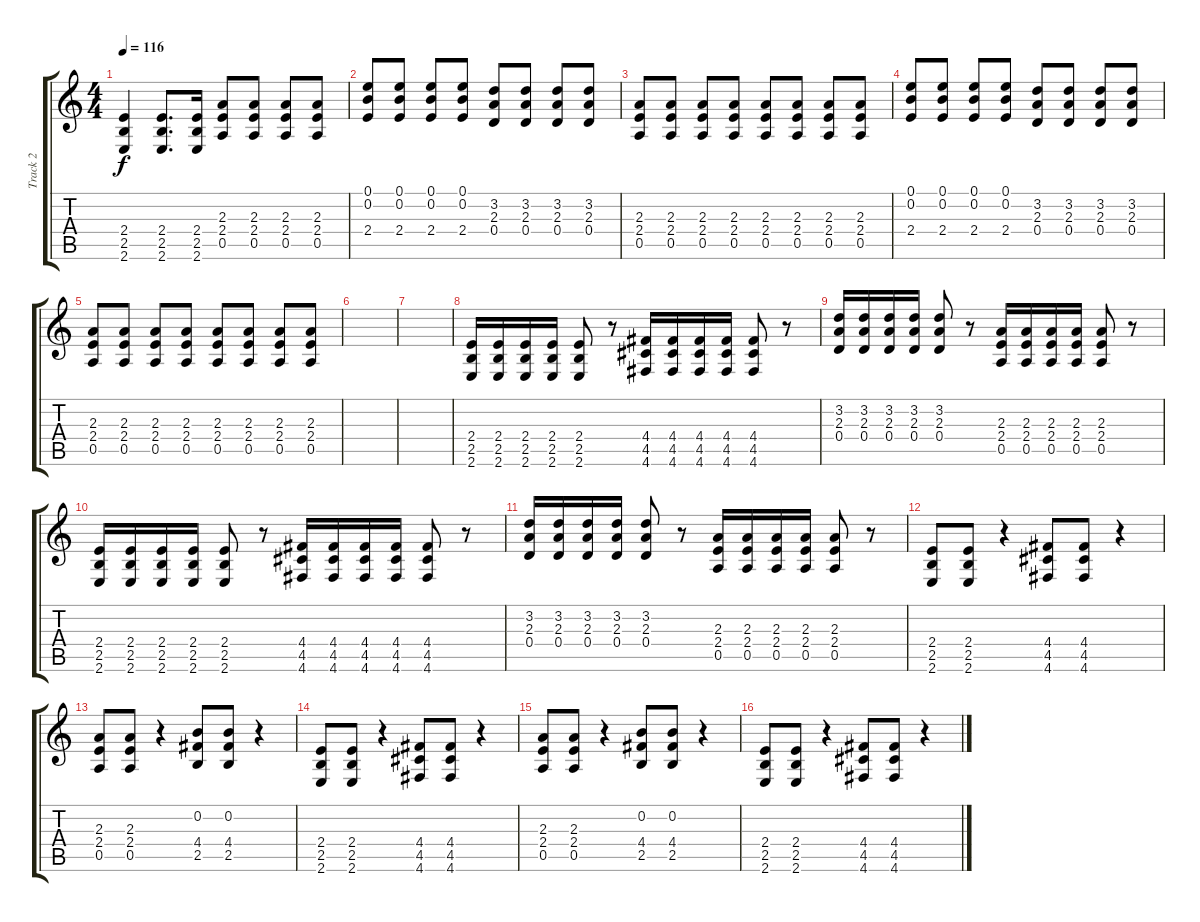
\track ("Track 2" "Track 2") {instrument distortionguitar}
\staff {score tabs}
\tuning (E4 B3 G3 D3 A2 D2) {hide}
\ts (4 4)
\tempo 116
\clef g2
\ks c
(2.4 2.5 2.6).4{dy f} (2.4 2.5 2.6).8{d} (2.4 2.5 2.6).16 (2.3 2.4 0.5).8 (2.3 2.4 0.5).8 (2.3 2.4 0.5).8 (2.3 2.4 0.5).8 |
(0.1 0.2 2.4).8 (0.1 0.2 2.4).8 (0.1 0.2 2.4).8 (0.1 0.2 2.4).8 (3.2 2.3 0.4).8 (3.2 2.3 0.4).8 (3.2 2.3 0.4).8 (3.2 2.3 0.4).8 |
(2.3 2.4 0.5).8 (2.3 2.4 0.5).8 (2.3 2.4 0.5).8 (2.3 2.4 0.5).8 (2.3 2.4 0.5).8 (2.3 2.4 0.5).8 (2.3 2.4 0.5).8 (2.3 2.4 0.5).8 |
(0.1 0.2 2.4).8 (0.1 0.2 2.4).8 (0.1 0.2 2.4).8 (0.1 0.2 2.4).8 (3.2 2.3 0.4).8 (3.2 2.3 0.4).8 (3.2 2.3 0.4).8 (3.2 2.3 0.4).8 |
(2.3 2.4 0.5).8 (2.3 2.4 0.5).8 (2.3 2.4 0.5).8 (2.3 2.4 0.5).8 (2.3 2.4 0.5).8 (2.3 2.4 0.5).8 (2.3 2.4 0.5).8 (2.3 2.4 0.5).8 |
|
|
(2.4 2.5 2.6).16{volume 13 balance 8} (2.4 2.5 2.6).16 (2.4 2.5 2.6).16 (2.4 2.5 2.6).16 (2.4 2.5 2.6).8 r.8 (4.4 4.5 4.6).16 (4.4 4.5 4.6).16 (4.4 4.5 4.6).16 (4.4 4.5 4.6).16 (4.4 4.5 4.6).8 r.8 |
(3.2 2.3 0.4).16 (3.2 2.3 0.4).16 (3.2 2.3 0.4).16 (3.2 2.3 0.4).16 (3.2 2.3 0.4).8 r.8 (2.3 2.4 0.5).16 (2.3 2.4 0.5).16 (2.3 2.4 0.5).16 (2.3 2.4 0.5).16 (2.3 2.4 0.5).8 r.8 |
(2.4 2.5 2.6).16 (2.4 2.5 2.6).16 (2.4 2.5 2.6).16 (2.4 2.5 2.6).16 (2.4 2.5 2.6).8 r.8 (4.4 4.5 4.6).16 (4.4 4.5 4.6).16 (4.4 4.5 4.6).16 (4.4 4.5 4.6).16 (4.4 4.5 4.6).8 r.8 |
(3.2 2.3 0.4).16 (3.2 2.3 0.4).16 (3.2 2.3 0.4).16 (3.2 2.3 0.4).16 (3.2 2.3 0.4).8 r.8 (2.3 2.4 0.5).16 (2.3 2.4 0.5).16 (2.3 2.4 0.5).16 (2.3 2.4 0.5).16 (2.3 2.4 0.5).8 r.8 |
(2.4 2.5 2.6).8 (2.4 2.5 2.6).8 r.4 (4.4 4.5 4.6).8 (4.4 4.5 4.6).8 r.4 |
(2.3 2.4 0.5).8 (2.3 2.4 0.5).8 r.4 (0.2 4.4 2.5).8 (0.2 4.4 2.5).8 r.4 |
(2.4 2.5 2.6).8 (2.4 2.5 2.6).8 r.4 (4.4 4.5 4.6).8 (4.4 4.5 4.6).8 r.4 |
(2.3 2.4 0.5).8 (2.3 2.4 0.5).8 r.4 (0.2 4.4 2.5).8 (0.2 4.4 2.5).8 r.4 |
(2.4 2.5 2.6).8 (2.4 2.5 2.6).8 r.4 (4.4 4.5 4.6).8 (4.4 4.5 4.6).8 r.4
